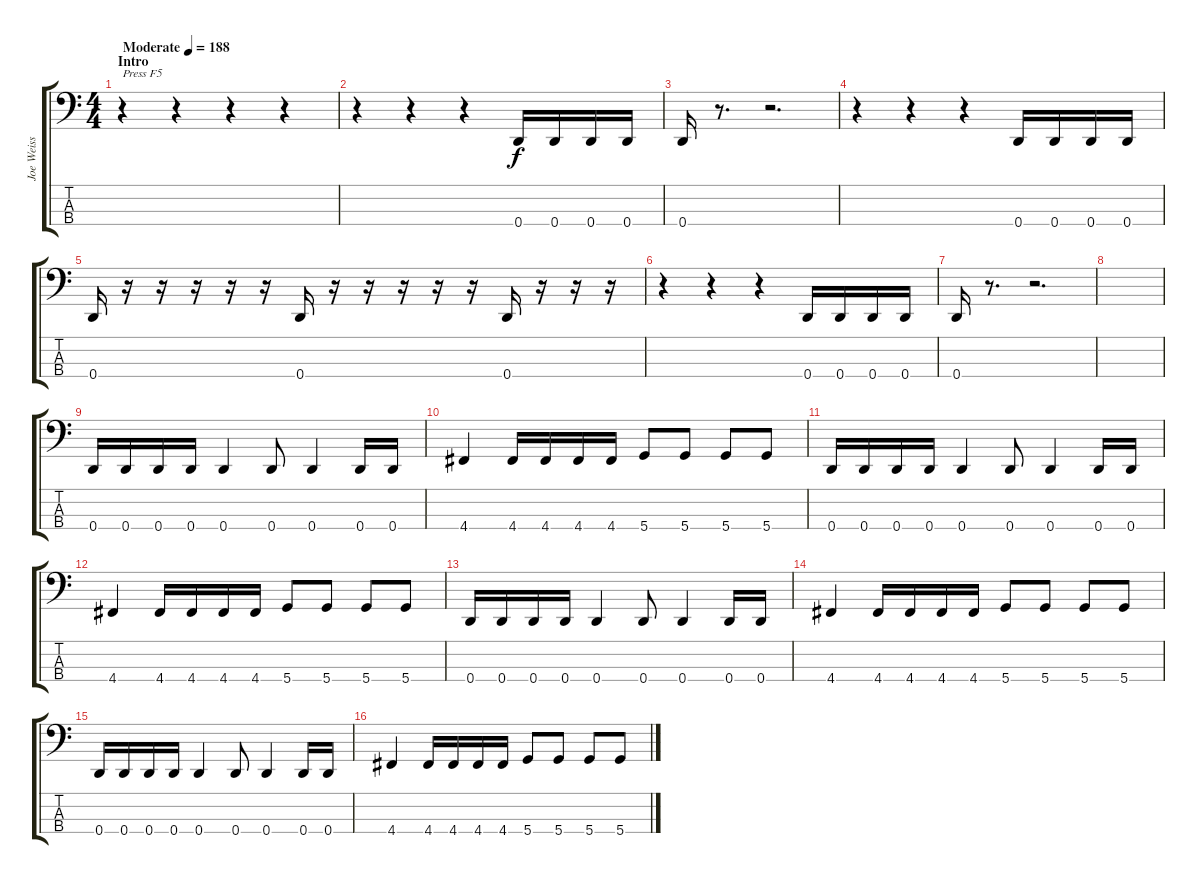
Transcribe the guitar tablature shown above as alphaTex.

\track ("Joe Weiss" "Joe Weiss") {instrument electricbasspick}
\staff {score tabs}
\tuning (G2 D2 A1 D1) {hide}
\ts (4 4)
\section ("" "Intro")
\tempo (188 "Moderate")
\clef f4
\ks c
r.4{txt "Press F5" dy f instrument electricbasspick} r.4 r.4 r.4 |
r.4 r.4 r.4 0.4.16 0.4.16 0.4.16 0.4.16 |
0.4.16 r.8{d} r.2{d} |
r.4 r.4 r.4 0.4.16 0.4.16 0.4.16 0.4.16 |
0.4.16 r.16 r.16 r.16 r.16 r.16 0.4.16 r.16 r.16 r.16 r.16 r.16 0.4.16 r.16 r.16 r.16 |
r.4 r.4 r.4 0.4.16 0.4.16 0.4.16 0.4.16 |
0.4.16 r.8{d} r.2{d} |
|
0.4.16 0.4.16 0.4.16 0.4.16 0.4.4 0.4.8 0.4.4 0.4.16 0.4.16 |
4.4.4 4.4.16 4.4.16 4.4.16 4.4.16 5.4.8 5.4.8 5.4.8 5.4.8 |
0.4.16 0.4.16 0.4.16 0.4.16 0.4.4 0.4.8 0.4.4 0.4.16 0.4.16 |
4.4.4 4.4.16 4.4.16 4.4.16 4.4.16 5.4.8 5.4.8 5.4.8 5.4.8 |
0.4.16 0.4.16 0.4.16 0.4.16 0.4.4 0.4.8 0.4.4 0.4.16 0.4.16 |
4.4.4 4.4.16 4.4.16 4.4.16 4.4.16 5.4.8 5.4.8 5.4.8 5.4.8 |
0.4.16 0.4.16 0.4.16 0.4.16 0.4.4 0.4.8 0.4.4 0.4.16 0.4.16 |
4.4.4 4.4.16 4.4.16 4.4.16 4.4.16 5.4.8 5.4.8 5.4.8 5.4.8
